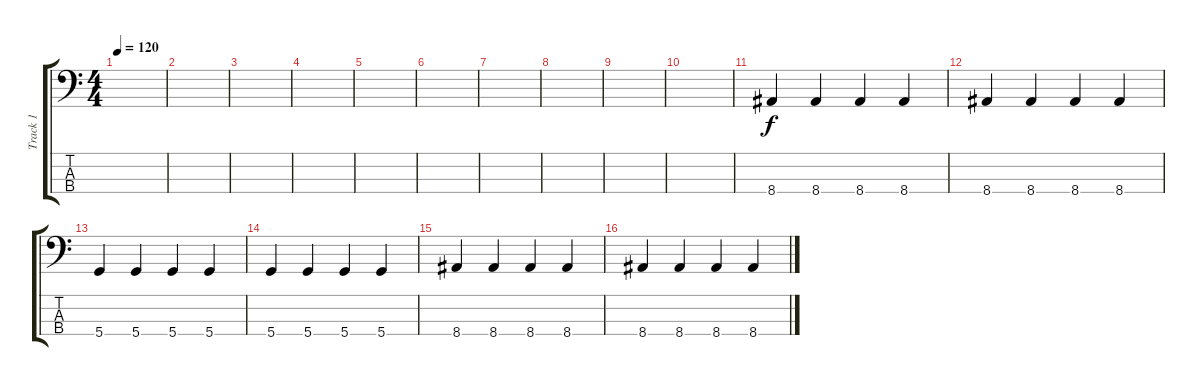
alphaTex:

\track ("Track 1" "Track 1") {instrument distortionguitar}
\staff {score tabs}
\tuning (G2 D2 A1 D1) {hide}
\ts (4 4)
\tempo 120
\clef f4
\ks c
|
|
|
|
|
|
|
|
|
|
8.4.4 8.4.4 8.4.4 8.4.4 |
8.4.4 8.4.4 8.4.4 8.4.4 |
5.4.4 5.4.4 5.4.4 5.4.4 |
5.4.4 5.4.4 5.4.4 5.4.4 |
8.4.4 8.4.4 8.4.4 8.4.4 |
8.4.4 8.4.4 8.4.4 8.4.4
